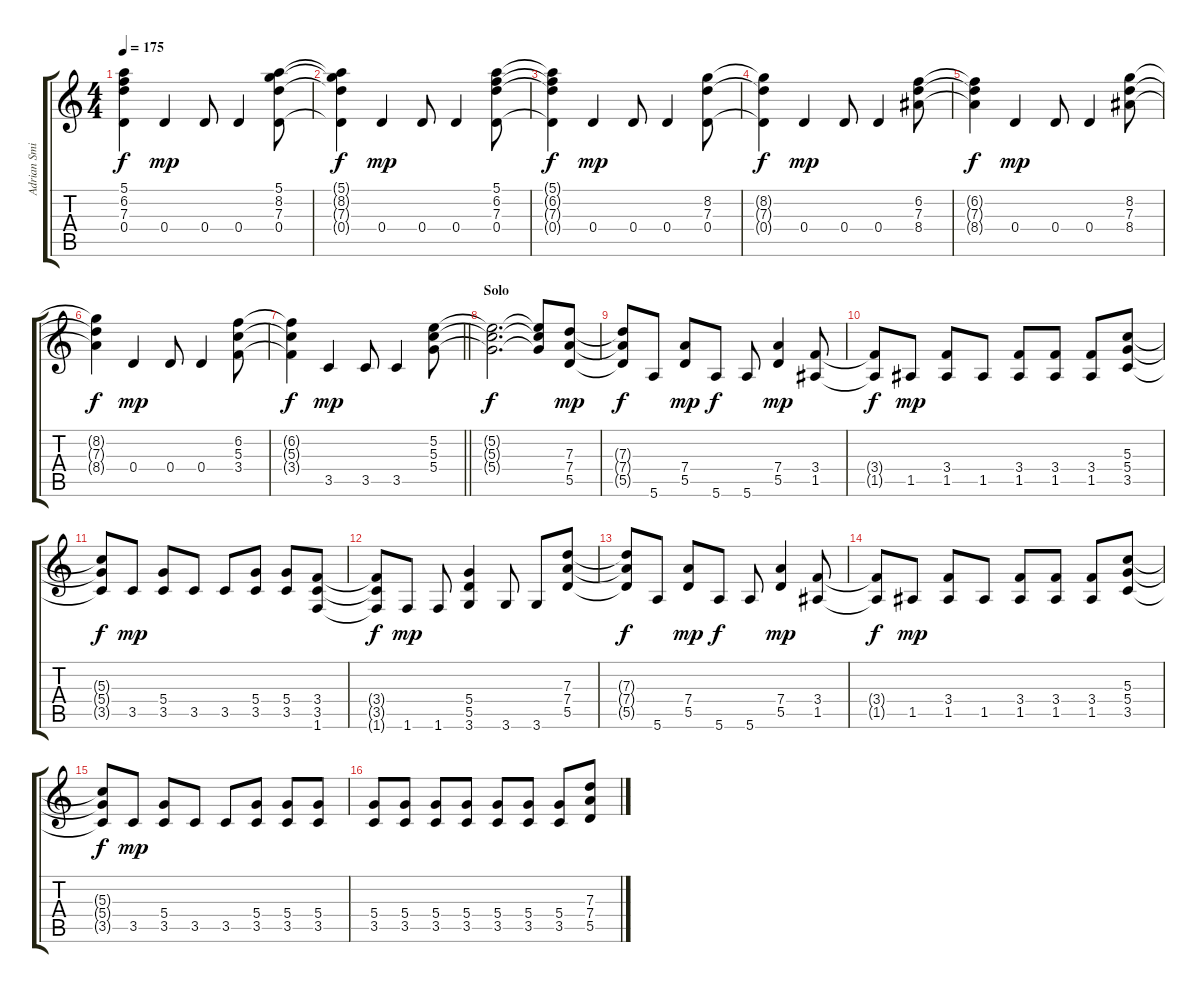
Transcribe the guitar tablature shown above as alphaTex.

\track ("Adrian Smith" "Adrian Smi") {instrument distortionguitar}
\staff {score tabs}
\tuning (E4 B3 G3 D3 A2 E2) {hide}
\ts (4 4)
\tempo 175
\clef g2
\ks c
(5.1{t} 6.2{t} 7.3{t} 0.4{t}).4{dy f} 0.4.4{dy mp} 0.4.8 0.4.4 (5.1 8.2 7.3 0.4).8 |
(5.1{t} 8.2{t} 7.3{t} 0.4{t}).4{dy f} 0.4.4{dy mp} 0.4.8 0.4.4 (5.1 6.2 7.3 0.4).8 |
(5.1{t} 6.2{t} 7.3{t} 0.4{t}).4{dy f} 0.4.4{dy mp} 0.4.8 0.4.4 (8.2 7.3 0.4).8 |
(8.2{t} 7.3{t} 0.4{t}).4{dy f} 0.4.4{dy mp} 0.4.8 0.4.4 (6.2 7.3 8.4).8 |
(6.2{t} 7.3{t} 8.4{t}).4{dy f} 0.4.4{dy mp} 0.4.8 0.4.4 (8.2 7.3 8.4).8 |
(8.2{t} 7.3{t} 8.4{t}).4{dy f} 0.4.4{dy mp} 0.4.8 0.4.4 (6.2 5.3 3.4).8 |
\barLineRight lightlight
(6.2{t} 5.3{t} 3.4{t}).4{dy f} 3.5.4{dy mp} 3.5.8 3.5.4 (5.2 5.3 5.4).8 |
\section ("" "Solo")
(5.2{t} 5.3{t} 5.4{t}).2{d dy f volume 16} (5.2{t} 5.3{t} 5.4{t}).8 (7.3 7.4 5.5).8{dy mp} |
(7.3{t} 7.4{t} 5.5{t}).8{dy f} 5.6.8 (7.4 5.5).8{dy mp} 5.6.8{dy f} 5.6.8 (7.4 5.5).4{dy mp} (3.4 1.5).8 |
(3.4{t} 1.5{t}).8{dy f} 1.5.8{dy mp} (3.4 1.5).8 1.5.8 (3.4 1.5).8 (3.4 1.5).8 (3.4 1.5).8 (5.3 5.4 3.5).8 |
(5.3{t} 5.4{t} 3.5{t}).8{dy f} 3.5.8{dy mp} (5.4 3.5).8 3.5.8 3.5.8 (5.4 3.5).8 (5.4 3.5).8 (3.4 3.5 1.6).8 |
(3.4{t} 3.5{t} 1.6{t}).8{dy f} 1.6.8{dy mp} 1.6.8 (5.4 5.5 3.6).4 3.6.8 3.6.8 (7.3 7.4 5.5).8 |
(7.3{t} 7.4{t} 5.5{t}).8{dy f} 5.6.8 (7.4 5.5).8{dy mp} 5.6.8{dy f} 5.6.8 (7.4 5.5).4{dy mp} (3.4 1.5).8 |
(3.4{t} 1.5{t}).8{dy f} 1.5.8{dy mp} (3.4 1.5).8 1.5.8 (3.4 1.5).8 (3.4 1.5).8 (3.4 1.5).8 (5.3 5.4 3.5).8 |
(5.3{t} 5.4{t} 3.5{t}).8{dy f} 3.5.8{dy mp} (5.4 3.5).8 3.5.8 3.5.8 (5.4 3.5).8 (5.4 3.5).8 (5.4 3.5).8 |
(5.4 3.5).8 (5.4 3.5).8 (5.4 3.5).8 (5.4 3.5).8 (5.4 3.5).8 (5.4 3.5).8 (5.4 3.5).8 (7.3 7.4 5.5).8
